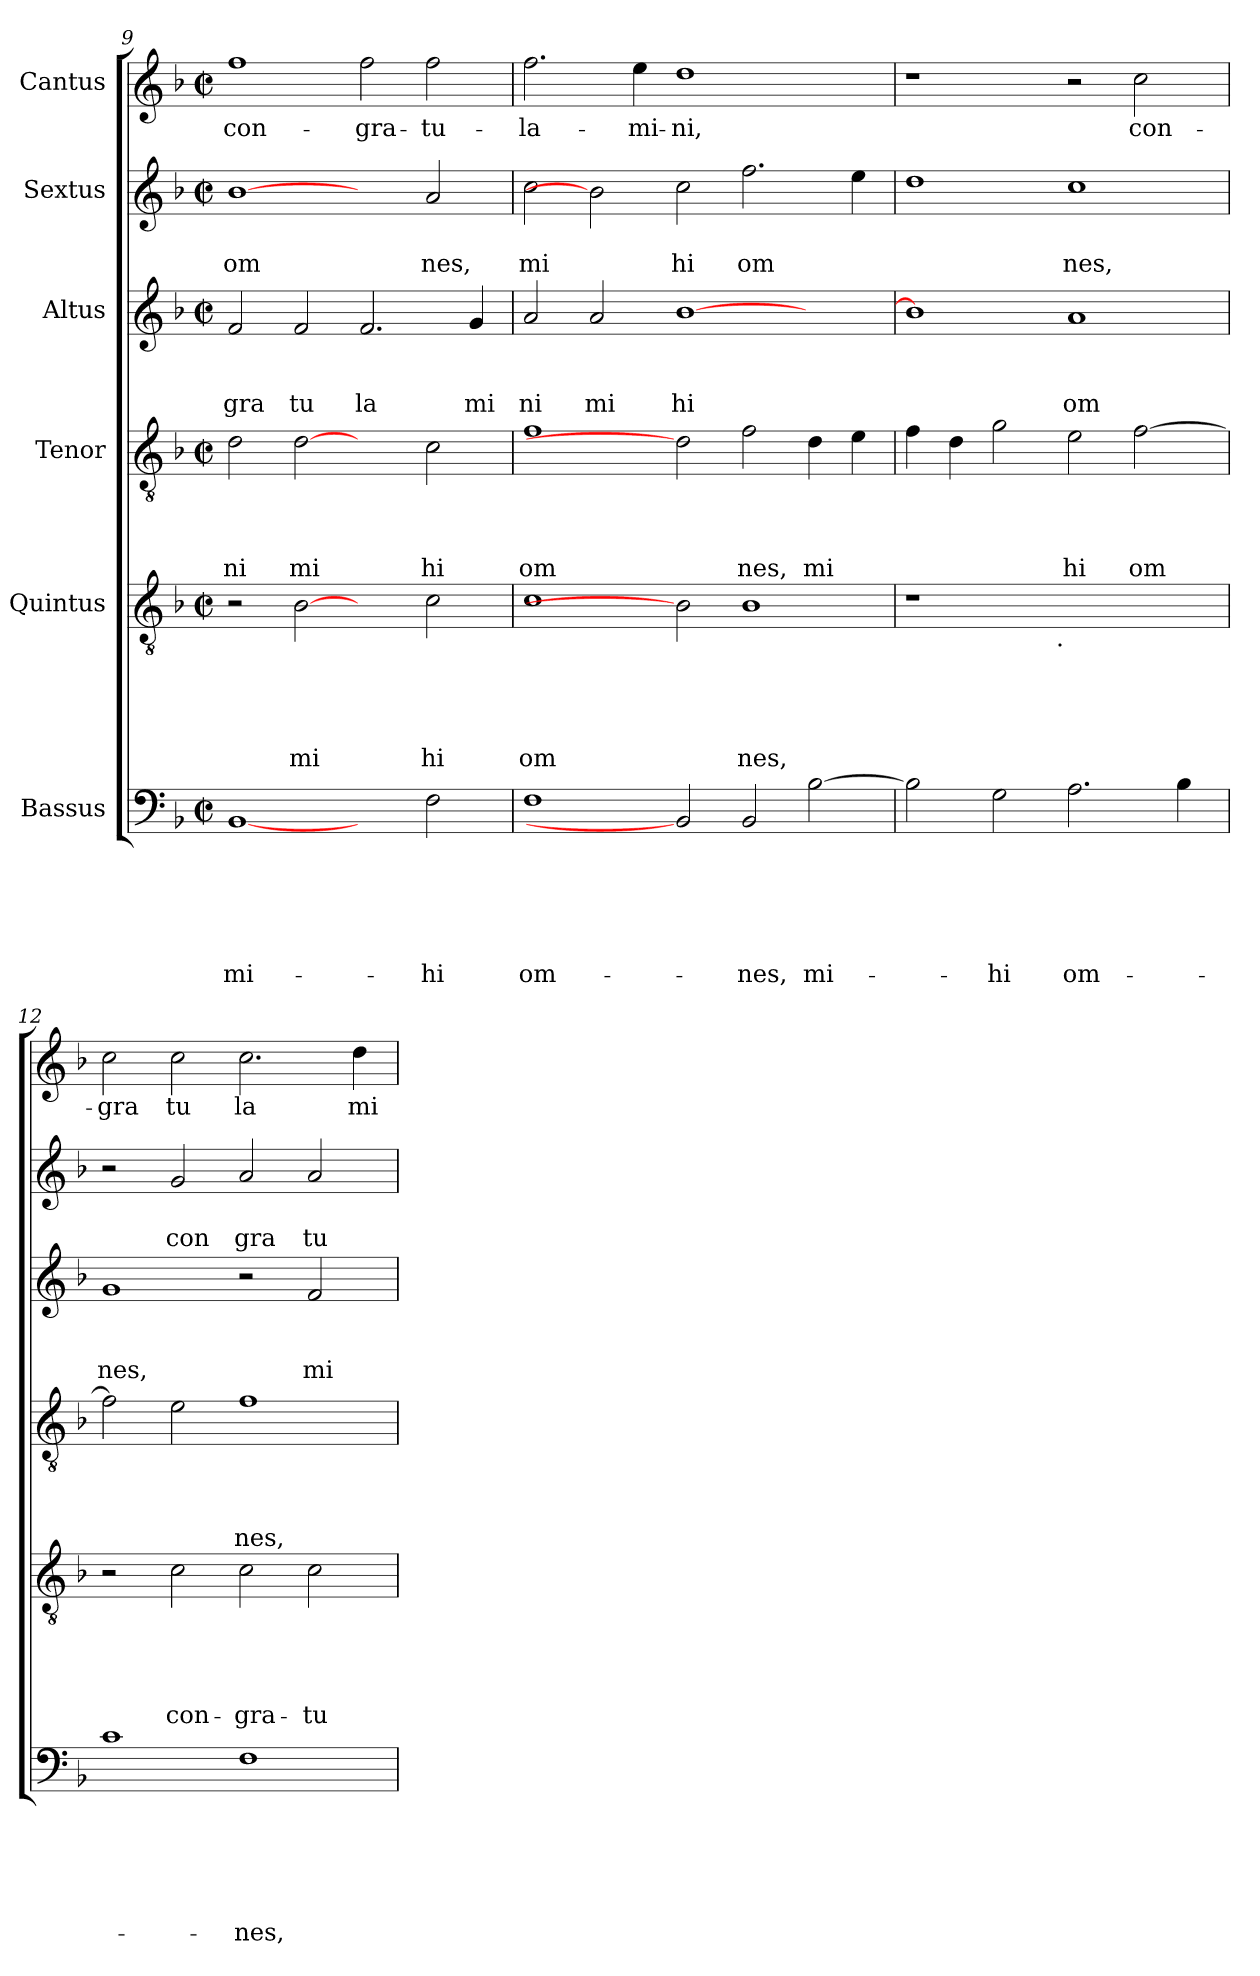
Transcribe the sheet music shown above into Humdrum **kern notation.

**kern	**text	**text	**text	**text	**text	**text	**kern	**text	**text	**text	**text	**text	**kern	**text	**text	**text	**text	**kern	**text	**text	**text	**kern	**text	**text	**kern	**text
*part6	*part6	*part6	*part6	*part6	*part6	*part6	*part5	*part5	*part5	*part5	*part5	*part5	*part4	*part4	*part4	*part4	*part4	*part3	*part3	*part3	*part3	*part2	*part2	*part2	*part1	*part1
*staff6	*staff6	*staff6	*staff6	*staff6	*staff6	*staff6	*staff5	*staff5	*staff5	*staff5	*staff5	*staff5	*staff4	*staff4	*staff4	*staff4	*staff4	*staff3	*staff3	*staff3	*staff3	*staff2	*staff2	*staff2	*staff1	*staff1
*I"Bassus	*	*	*	*	*	*	*I"Quintus	*	*	*	*	*	*I"Tenor	*	*	*	*	*I"Altus	*	*	*	*I"Sextus	*	*	*I"Cantus	*
*clefF4	*	*	*	*	*	*	*clefGv2	*	*	*	*	*	*clefGv2	*	*	*	*	*clefG2	*	*	*	*clefG2	*	*	*clefG2	*
*k[b-]	*	*	*	*	*	*	*k[b-]	*	*	*	*	*	*k[b-]	*	*	*	*	*k[b-]	*	*	*	*k[b-]	*	*	*k[b-]	*
*F:	*	*	*	*	*	*	*F:	*	*	*	*	*	*F:	*	*	*	*	*F:	*	*	*	*F:	*	*	*F:	*
*M2/2	*	*	*	*	*	*	*M2/2	*	*	*	*	*	*M2/2	*	*	*	*	*M2/2	*	*	*	*M2/2	*	*	*M2/2	*
*met(c|)	*	*	*	*	*	*	*met(c|)	*	*	*	*	*	*met(c|)	*	*	*	*	*met(c|)	*	*	*	*met(c|)	*	*	*met(c|)	*
=9	=9	=9	=9	=9	=9	=9	=9	=9	=9	=9	=9	=9	=9	=9	=9	=9	=9	=9	=9	=9	=9	=9	=9	=9	=9	=9
!	!	!	!	!	!	!LO:LY:b	!	!	!	!	!	!	!	!	!	!	!LO:LY:b	!	!	!	!LO:LY:b	!	!	!LO:LY:b	!	!LO:LY:b
[1BB-	.	.	.	.	.	mi-	2r	.	.	.	.	.	2d\	.	.	.	ni	2f/	.	.	gra	[1b-	.	om	1ff	con-
!	!	!	!	!	!	!	!	!	!	!	!	!LO:LY:b	!	!	!	!	!LO:LY:b	!	!	!	!LO:LY:b	!	!	!	!	!
.	.	.	.	.	.	.	[2B-	.	.	.	.	mi	[2d	.	.	.	mi	2f/	.	.	tu	.	.	.	.	.
!	!	!	!	!	!	!	!	!	!	!	!	!	!	!	!	!	!	!	!	!	!LO:LY:b	!	!	!	!	!LO:LY:b
2ryy	.	.	.	.	.	.	2ryy	.	.	.	.	.	2ryy	.	.	.	.	2.f/	.	.	la	2ryy	.	.	2ff\	-gra-
!	!	!	!	!	!	!LO:LY:b	!	!	!	!	!	!LO:LY:b	!	!	!	!	!LO:LY:b	!	!	!	!	!	!	!LO:LY:b	!	!LO:LY:b
2F\	.	.	.	.	.	-hi	2c\	.	.	.	.	hi	2c\	.	.	.	hi	.	.	.	.	2a/	.	nes,	2ff\	-tu-
!	!	!	!	!	!	!	!	!	!	!	!	!	!	!	!	!	!	!	!	!	!LO:LY:b	!	!	!	!	!
.	.	.	.	.	.	.	.	.	.	.	.	.	.	.	.	.	.	4g/	.	.	mi	.	.	.	.	.
=10	=10	=10	=10	=10	=10	=10	=10	=10	=10	=10	=10	=10	=10	=10	=10	=10	=10	=10	=10	=10	=10	=10	=10	=10	=10	=10
!	!	!	!	!	!	!LO:LY:b	!	!	!	!	!	!LO:LY:b	!	!	!	!	!LO:LY:b	!	!	!	!LO:LY:b	!	!	!LO:LY:b	!	!LO:LY:b
1F	.	.	.	.	.	om-	1c	.	.	.	.	om	1f	.	.	.	om	2a/	.	.	ni	2cc\	.	mi	2.ff\	-la-
!	!	!	!	!	!	!	!	!	!	!	!	!	!	!	!	!	!	!	!	!	!LO:LY:b	!	!	!	!	!
.	.	.	.	.	.	.	.	.	.	.	.	.	.	.	.	.	.	2a/	.	.	mi	2b-]	.	.	.	.
!	!	!	!	!	!	!	!	!	!	!	!	!	!	!	!	!	!	!	!	!	!	!	!	!	!	!LO:LY:b
.	.	.	.	.	.	.	.	.	.	.	.	.	.	.	.	.	.	.	.	.	.	.	.	.	4ee\	-mi-
!	!	!	!	!	!	!	!	!	!	!	!	!	!	!	!	!	!	!	!	!	!LO:LY:b	!	!	!LO:LY:b	!	!LO:LY:b
2BB-]	.	.	.	.	.	.	2B-]	.	.	.	.	.	2d]	.	.	.	.	[>1b-	.	.	hi	2cc\	.	hi	1dd	-ni,
!	!	!	!	!	!	!LO:LY:b	!	!	!	!	!	!LO:LY:b	!	!	!	!	!LO:LY:b	!	!	!	!	!	!	!LO:LY:b	!	!
2BB-/	.	.	.	.	.	-nes,	1B-	.	.	.	.	nes,	2f\	.	.	.	nes,	.	.	.	.	2.ff\	.	om	.	.
!	!	!	!	!	!	!LO:LY:b	!	!	!	!	!	!	!	!	!	!	!LO:LY:b	!	!	!	!	!	!	!	!	!
[>2B-\	.	.	.	.	.	mi-	.	.	.	.	.	.	4d\	.	.	.	mi	2ryy	.	.	.	.	.	.	2ryy	.
.	.	.	.	.	.	.	.	.	.	.	.	.	4e\	.	.	.	.	.	.	.	.	4ee\	.	.	.	.
=11	=11	=11	=11	=11	=11	=11	=11	=11	=11	=11	=11	=11	=11	=11	=11	=11	=11	=11	=11	=11	=11	=11	=11	=11	=11	=11
*	*	*	*	*	*	*	*^	*	*	*	*	*	*	*	*	*	*	*	*	*	*	*	*	*	*	*
2B-\]	.	.	.	.	.	.	1r	2ryy	.	.	.	.	.	4f\	.	.	.	.	1b-]	.	.	.	1dd	.	.	1r	.
.	.	.	.	.	.	.	.	.	.	.	.	.	.	4d\	.	.	.	.	.	.	.	.	.	.	.	.	.
!	!	!	!	!	!	!LO:LY:b	!	!	!	!	!	!	!	!	!	!	!	!	!	!	!	!	!	!	!	!	!
2G\	.	.	.	.	.	-hi	.	4...ryy	.	.	.	.	.	2g\	.	.	.	.	.	.	.	.	.	.	.	.	.
!	!	!	!	!	!	!	!	!LO:TX:b:t=.	!	!	!	!	!	!	!	!	!	!	!	!	!	!	!	!	!	!	!
.	.	.	.	.	.	.	.	1ryy	.	.	.	.	.	.	.	.	.	.	.	.	.	.	.	.	.	.	.
!	!	!	!	!	!	!LO:LY:b	!	!	!	!	!	!	!	!	!	!	!	!LO:LY:b	!	!	!	!LO:LY:b	!	!	!LO:LY:b	!	!
2.A\	.	.	.	.	.	om-	1ryy	.	.	.	.	.	.	2e\	.	.	.	hi	1a	.	.	om	1cc	.	nes,	2r	.
!	!	!	!	!	!	!	!	!	!	!	!	!	!	!	!	!	!	!LO:LY:b	!	!	!	!	!	!	!	!	!LO:LY:b
.	.	.	.	.	.	.	.	.	.	.	.	.	.	[<2f\	.	.	.	om	.	.	.	.	.	.	.	2cc\	con-
4B-\	.	.	.	.	.	.	.	.	.	.	.	.	.	.	.	.	.	.	.	.	.	.	.	.	.	.	.
.	.	.	.	.	.	.	.	32ryy	.	.	.	.	.	.	.	.	.	.	.	.	.	.	.	.	.	.	.
!!LO:PB:g=z
=12	=12	=12	=12	=12	=12	=12	=12	=12	=12	=12	=12	=12	=12	=12	=12	=12	=12	=12	=12	=12	=12	=12	=12	=12	=12	=12	=12
!	!	!	!	!	!	!	!	!	!	!	!	!	!	!	!	!	!	!	!	!	!	!LO:LY:b	!	!	!	!	!LO:LY:b
*	*	*	*	*	*	*	*v	*v	*	*	*	*	*	*	*	*	*	*	*	*	*	*	*	*	*	*	*
1c	.	.	.	.	.	.	2r	.	.	.	.	.	2f\]	.	.	.	.	1g	.	.	nes,	2r	.	.	2cc\	-gra
!	!	!	!	!	!	!	!	!	!	!	!	!LO:LY:b	!	!	!	!	!	!	!	!	!	!	!	!LO:LY:b	!	!LO:LY:b
.	.	.	.	.	.	.	2c\	.	.	.	.	con-	2e\	.	.	.	.	.	.	.	.	2g/	.	con	2cc\	tu
!	!	!	!	!	!	!LO:LY:b	!	!	!	!	!	!LO:LY:b	!	!	!	!	!LO:LY:b	!	!	!	!	!	!	!LO:LY:b	!	!LO:LY:b
1F	.	.	.	.	.	-nes,	2c\	.	.	.	.	-gra-	1f	.	.	.	nes,	2r	.	.	.	2a/	.	gra	2.cc\	la
!	!	!	!	!	!	!	!	!	!	!	!	!LO:LY:b	!	!	!	!	!	!	!	!	!LO:LY:b	!	!	!LO:LY:b	!	!
.	.	.	.	.	.	.	2c\	.	.	.	.	-tu-	.	.	.	.	.	2f/	.	.	mi	2a/	.	tu	.	.
!	!	!	!	!	!	!	!	!	!	!	!	!	!	!	!	!	!	!	!	!	!	!	!	!	!	!LO:LY:b
.	.	.	.	.	.	.	.	.	.	.	.	.	.	.	.	.	.	.	.	.	.	.	.	.	4dd\	mi
=	=	=	=	=	=	=	=	=	=	=	=	=	=	=	=	=	=	=	=	=	=	=	=	=	=	=
*-	*-	*-	*-	*-	*-	*-	*-	*-	*-	*-	*-	*-	*-	*-	*-	*-	*-	*-	*-	*-	*-	*-	*-	*-	*-	*-
